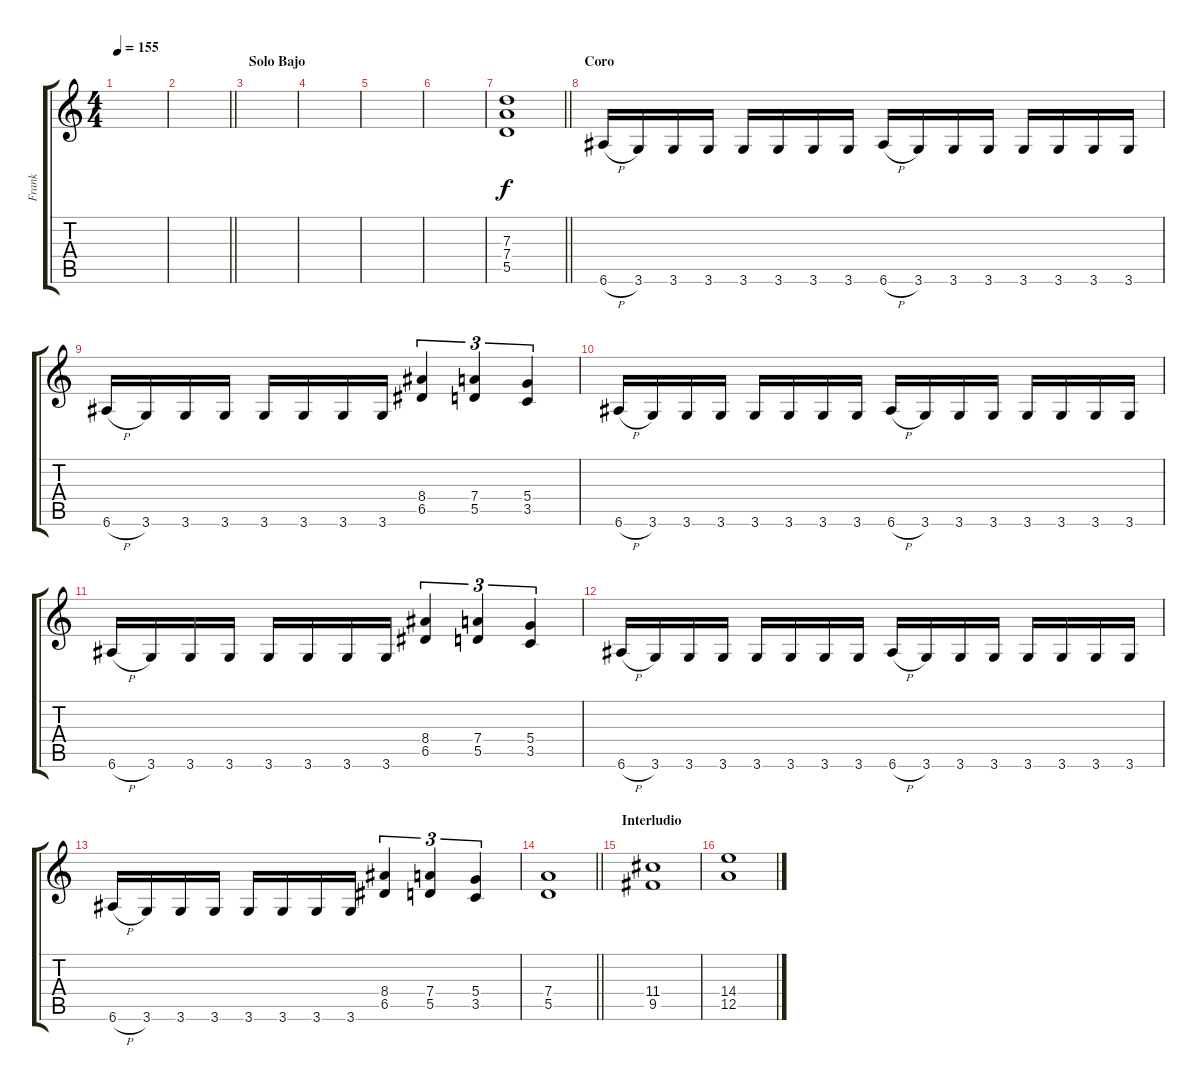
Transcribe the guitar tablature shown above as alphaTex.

\track ("Frank" "Frank") {instrument distortionguitar}
\staff {score tabs}
\tuning (E4 B3 G3 D3 A2 E2) {hide}
\ts (4 4)
\tempo 155
\clef g2
\ks c
|
\barLineRight lightlight
|
\section ("" "Solo Bajo")
|
|
|
|
\barLineRight lightlight
(7.3 7.4 5.5).1 |
\section ("" "Coro")
6.6{h}.16 3.6.16 3.6.16 3.6.16 3.6.16 3.6.16 3.6.16 3.6.16 6.6{h}.16 3.6.16 3.6.16 3.6.16 3.6.16 3.6.16 3.6.16 3.6.16 |
6.6{h}.16 3.6.16 3.6.16 3.6.16 3.6.16 3.6.16 3.6.16 3.6.16 (8.4 6.5).4{tu (3 2)} (7.4 5.5).4{tu (3 2)} (5.4 3.5).4{tu (3 2)} |
6.6{h}.16 3.6.16 3.6.16 3.6.16 3.6.16 3.6.16 3.6.16 3.6.16 6.6{h}.16 3.6.16 3.6.16 3.6.16 3.6.16 3.6.16 3.6.16 3.6.16 |
6.6{h}.16 3.6.16 3.6.16 3.6.16 3.6.16 3.6.16 3.6.16 3.6.16 (8.4 6.5).4{tu (3 2)} (7.4 5.5).4{tu (3 2)} (5.4 3.5).4{tu (3 2)} |
6.6{h}.16 3.6.16 3.6.16 3.6.16 3.6.16 3.6.16 3.6.16 3.6.16 6.6{h}.16 3.6.16 3.6.16 3.6.16 3.6.16 3.6.16 3.6.16 3.6.16 |
6.6{h}.16 3.6.16 3.6.16 3.6.16 3.6.16 3.6.16 3.6.16 3.6.16 (8.4 6.5).4{tu (3 2)} (7.4 5.5).4{tu (3 2)} (5.4 3.5).4{tu (3 2)} |
\barLineRight lightlight
(7.4 5.5).1 |
\section ("" "Interludio")
(11.4 9.5).1 |
(14.4 12.5).1
